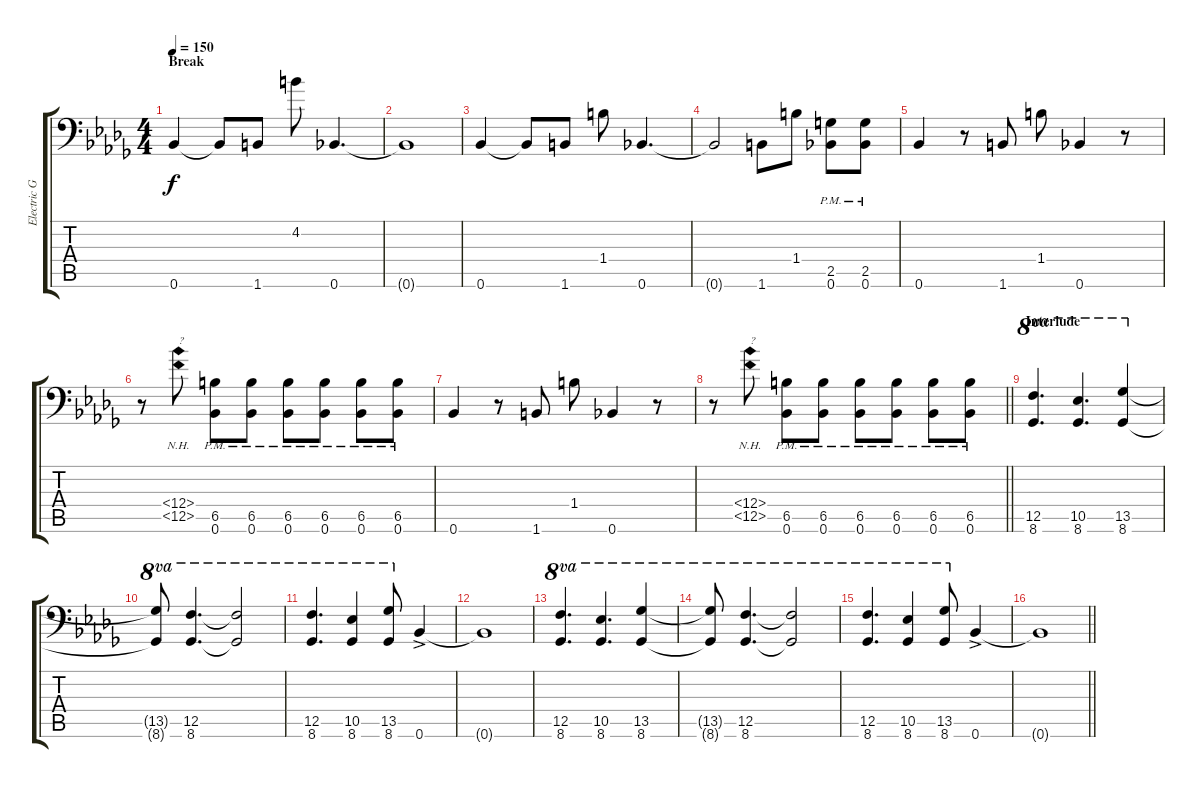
\track ("Electric Guitar 1" "Electric G") {instrument distortionguitar}
\staff {score tabs}
\tuning (C4 G3 Eb3 Bb2 F2 Bb1) {hide}
\ts (4 4)
\section ("" "Break")
\tempo 150
\clef f4
\ks bbminor
0.6.4{dy f} 0.6{t}.8 1.6.8 4.2.8 0.6.4{d} |
0.6{t}.1 |
0.6.4 0.6{t}.8 1.6.8 1.4.8 0.6.4{d} |
0.6{t}.2 1.6.8 1.4.8 (2.5{pm} 0.6{pm}).8 (2.5{pm} 0.6{pm}).8 |
0.6.4 r.8 1.6.8 1.4.8 0.6.4 r.8 |
r.8 (6.4{nh} 6.5{nh}).8{txt "?"} (6.5{pm} 0.6{pm}).8 (6.5{pm} 0.6{pm}).8 (6.5{pm} 0.6{pm}).8 (6.5{pm} 0.6{pm}).8 (6.5{pm} 0.6{pm}).8 (6.5{pm} 0.6{pm}).8 |
0.6.4 r.8 1.6.8 1.4.8 0.6.4 r.8 |
\barLineRight lightlight
r.8 (6.4{nh} 6.5{nh}).8{txt "?"} (6.5{pm} 0.6{pm}).8 (6.5{pm} 0.6{pm}).8 (6.5{pm} 0.6{pm}).8 (6.5{pm} 0.6{pm}).8 (6.5{pm} 0.6{pm}).8 (6.5{pm} 0.6{pm}).8 |
\section ("" "Interlude")
(12.5 8.6).4{d ot 8va} (10.5 8.6).4{d ot 8va} (13.5 8.6).4{ot 8va} |
(13.5{t} 8.6{t}).8{ot 8va} (12.5 8.6).4{d ot 8va} (12.5{t} 8.6{t}).2{ot 8va} |
(12.5 8.6).4{d ot 8va} (10.5 8.6).4{ot 8va} (13.5 8.6).8{ot 8va} 0.6{ac}.4 |
0.6{t}.1 |
(12.5 8.6).4{d ot 8va} (10.5 8.6).4{d ot 8va} (13.5 8.6).4{ot 8va} |
(13.5{t} 8.6{t}).8{ot 8va} (12.5 8.6).4{d ot 8va} (12.5{t} 8.6{t}).2{ot 8va} |
(12.5 8.6).4{d ot 8va} (10.5 8.6).4{ot 8va} (13.5 8.6).8{ot 8va} 0.6{ac}.4 |
\barLineRight lightlight
0.6{t}.1
